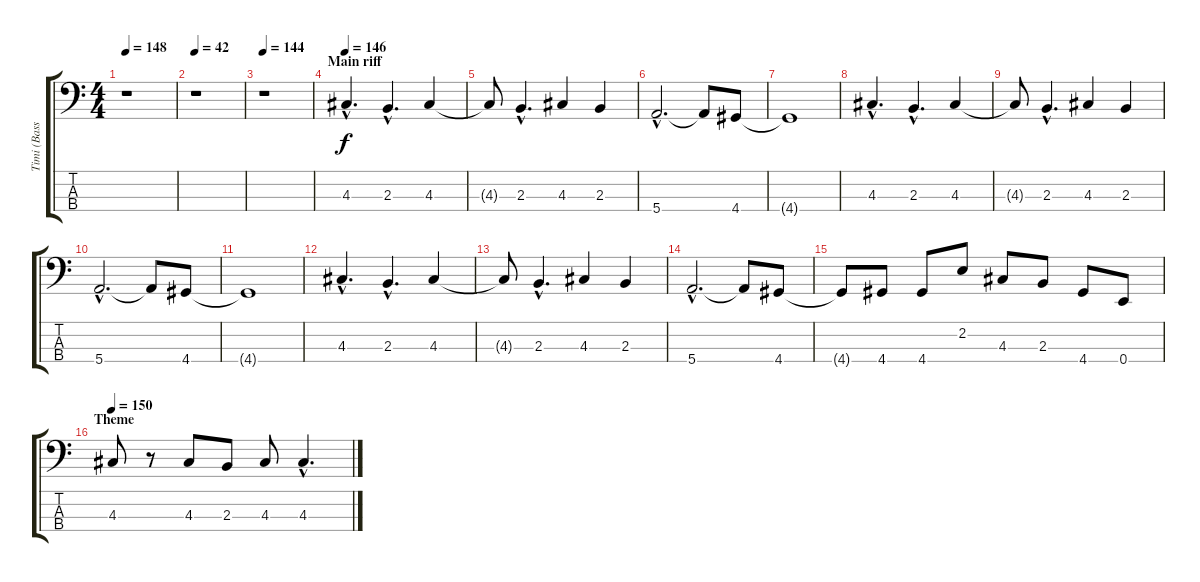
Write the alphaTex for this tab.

\track ("Timi (Bass)" "Timi (Bass") {instrument electricbassfinger}
\staff {score tabs}
\tuning (G2 D2 A1 E1) {hide}
\ts (4 4)
\tempo 148
\clef f4
\ks c
r.1{dy f} |
\tempo 42
r.1 |
\tempo 144
r.1 |
\section ("" "Main riff")
\tempo 146
4.3{hac}.4{d} 2.3{hac}.4{d} 4.3.4 |
4.3{t}.8 2.3{hac}.4{d} 4.3.4 2.3.4 |
5.4{hac}.2{d} 5.4{t}.8 4.4.8 |
4.4{t}.1 |
4.3{hac}.4{d} 2.3{hac}.4{d} 4.3.4 |
4.3{t}.8 2.3{hac}.4{d} 4.3.4 2.3.4 |
5.4{hac}.2{d} 5.4{t}.8 4.4.8 |
4.4{t}.1 |
4.3{hac}.4{d} 2.3{hac}.4{d} 4.3.4 |
4.3{t}.8 2.3{hac}.4{d} 4.3.4 2.3.4 |
5.4{hac}.2{d} 5.4{t}.8 4.4.8 |
4.4{t}.8 4.4.8 4.4.8 2.2.8 4.3.8 2.3.8 4.4.8 0.4.8 |
\section ("" "Theme")
\tempo 150
4.3.8 r.8 4.3.8 2.3.8 4.3.8 4.3{hac}.4{d}
